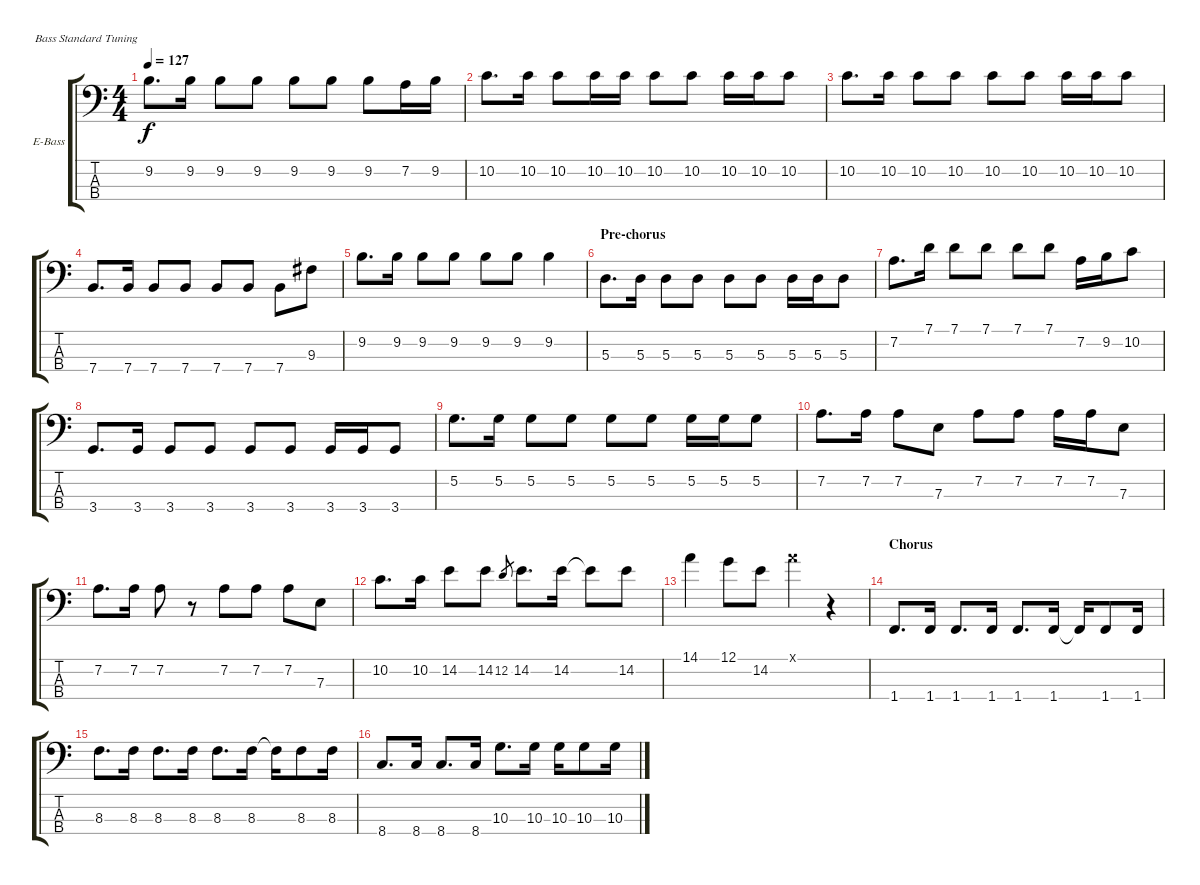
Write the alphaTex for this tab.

\bracketExtendMode groupsimilarinstruments
\firstSystemTrackNameOrientation horizontal
\otherSystemsTrackNameOrientation horizontal
\track ("Bass Guitar" "E-Bass") {instrument electricbassfinger}
\staff {score tabs}
\tuning (G2 D2 A1 E1)
\ts (4 4)
\tempo 127
\clef f4
\ks c
9.2.8{d dy f} 9.2.16 9.2.8 9.2.8 9.2.8 9.2.8 9.2.8 7.2.16 9.2.16 |
10.2.8{d} 10.2.16 10.2.8 10.2.16 10.2.16 10.2.8 10.2.8 10.2.16 10.2.16 10.2.8 |
10.2.8{d} 10.2.16 10.2.8 10.2.8 10.2.8 10.2.8 10.2.16 10.2.16 10.2.8 |
7.4.8{d} 7.4.16 7.4.8 7.4.8 7.4.8 7.4.8 7.4.8 9.3.8 |
9.2.8{d} 9.2.16 9.2.8 9.2.8 9.2.8 9.2.8 9.2.4 |
\section ("" "Pre-chorus")
5.3.8{d} 5.3.16 5.3.8 5.3.8 5.3.8 5.3.8 5.3.16 5.3.16 5.3.8 |
7.2.8{d} 7.1.16 7.1.8 7.1.8 7.1.8 7.1.8 7.2.16 9.2.16 10.2.8 |
3.4.8{d} 3.4.16 3.4.8 3.4.8 3.4.8 3.4.8 3.4.16 3.4.16 3.4.8 |
5.2.8{d} 5.2.16 5.2.8 5.2.8 5.2.8 5.2.8 5.2.16 5.2.16 5.2.8 |
7.2.8{d} 7.2.16 7.2.8 7.3.8 7.2.8 7.2.8 7.2.16 7.2.16 7.3.8 |
7.2.8{d} 7.2.16 7.2.8 r.8 7.2.8 7.2.8 7.2.8 7.3.8 |
10.2.8{d} 10.2.16 14.2.8 14.2.8 12.2.8{gr} 14.2.8{d} 14.2.16 14.2{t}.8 14.2.8 |
14.1.4 12.1.8 14.2.8 14.1{x}.4 r.4 |
\section ("" "Chorus")
1.4.8{d} 1.4.16 1.4.8{d} 1.4.16 1.4.8{d} 1.4.16 1.4{t}.16 1.4.8 1.4.16 |
8.3.8{d} 8.3.16 8.3.8{d} 8.3.16 8.3.8{d} 8.3.16 8.3{t}.16 8.3.8 8.3.16 |
8.4.8{d} 8.4.16 8.4.8{d} 8.4.16 10.3.8{d} 10.3.16 10.3.16 10.3.8 10.3.16
